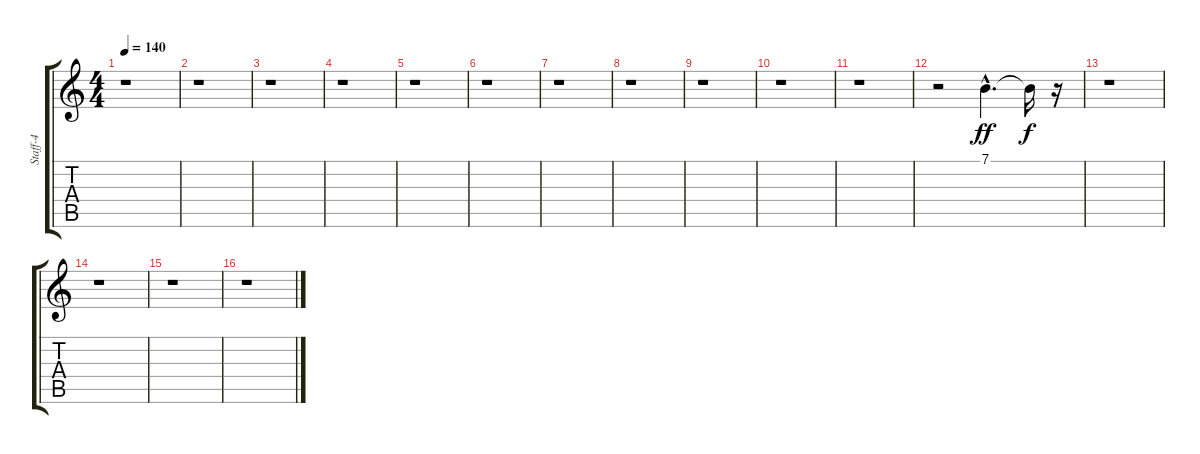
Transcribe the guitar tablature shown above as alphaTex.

\track ("Staff-4" "Staff-4") {instrument guitarfretnoise}
\staff {score tabs}
\tuning (E4 B3 G3 D3 A2 E2) {hide}
\ts (4 4)
\tempo 140
\clef g2
\ks c
r.1{dy f} |
r.1 |
r.1 |
r.1 |
r.1 |
r.1 |
r.1 |
r.1 |
r.1 |
r.1 |
r.1 |
r.2 7.1{hac}.4{d dy ff} 7.1{t}.16{dy f} r.16 |
r.1 |
r.1 |
r.1 |
r.1
